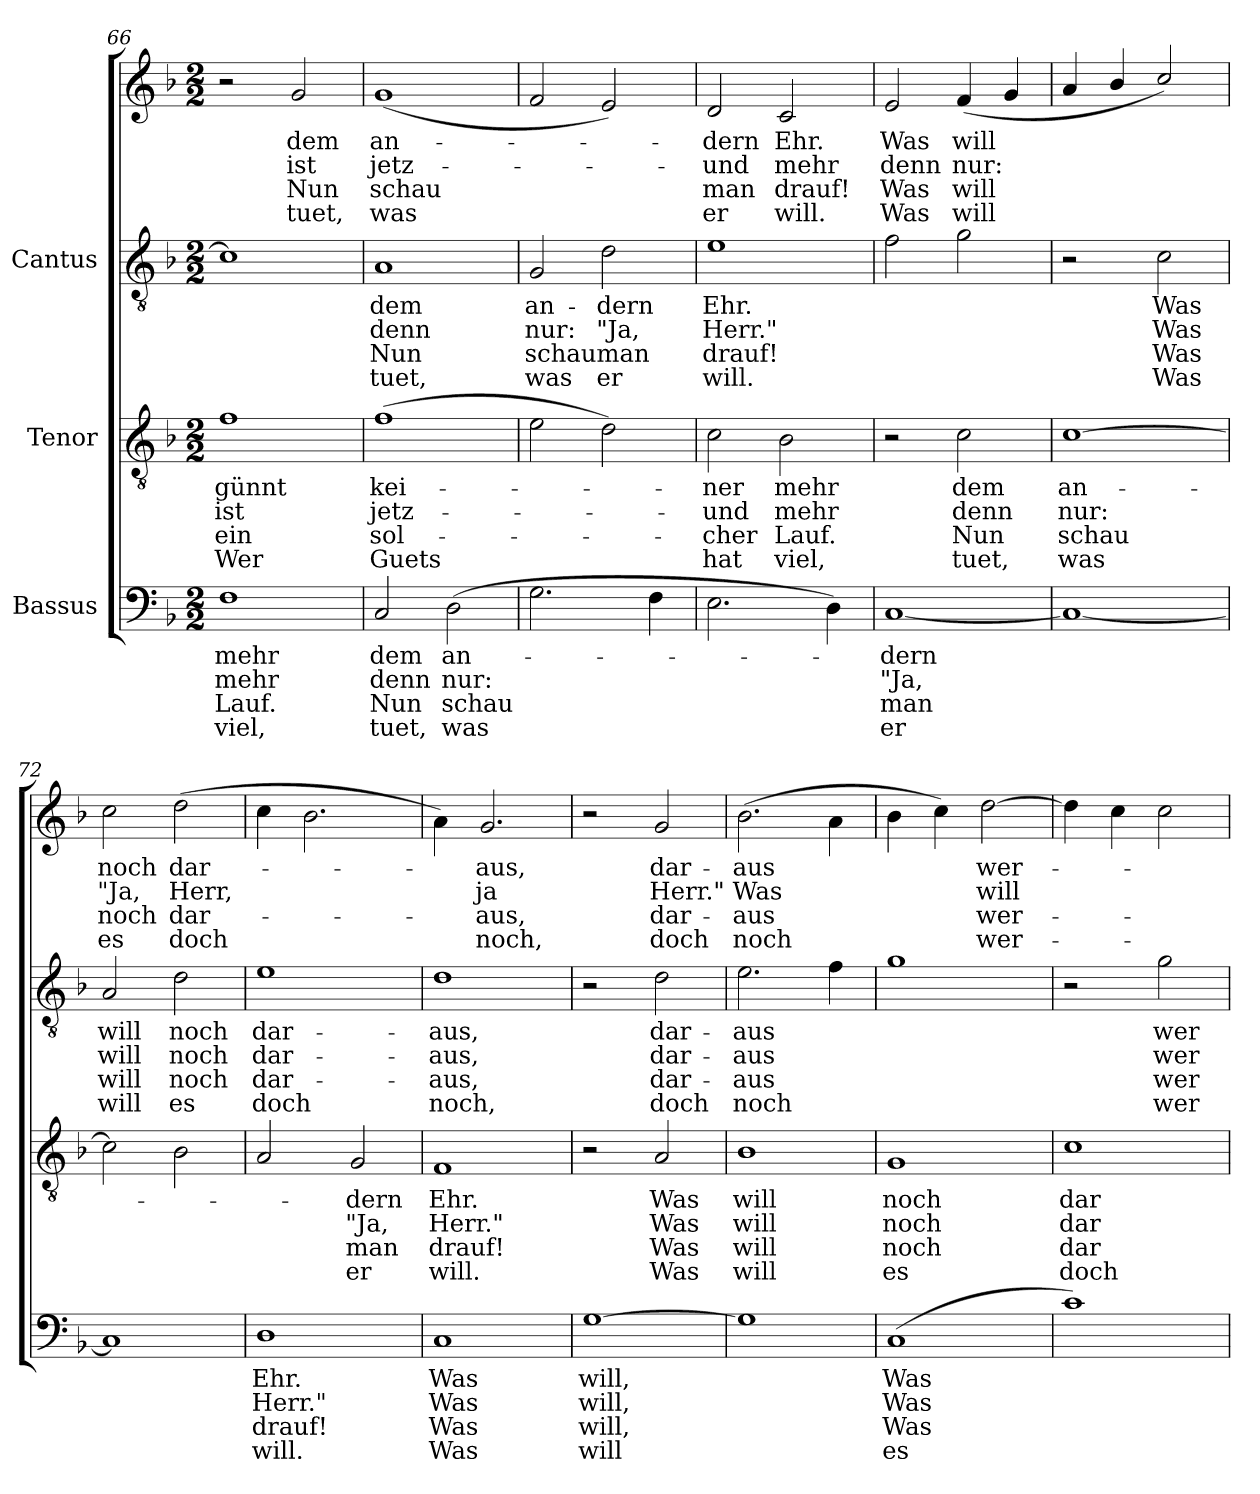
**kern	**text	**text	**text	**text	**kern	**text	**text	**text	**text	**kern	**text	**text	**text	**text	**kern	**text	**text	**text	**text
*part3	*part3	*part3	*part3	*part3	*part2	*part2	*part2	*part2	*part2	*part1	*part1	*part1	*part1	*part1	*part1	*part1	*part1	*part1	*part1
*staff4	*staff4	*staff4	*staff4	*staff4	*staff3	*staff3	*staff3	*staff3	*staff3	*staff2	*staff2	*staff2	*staff2	*staff2	*staff1	*staff1	*staff1	*staff1	*staff1
*I"Bassus	*	*	*	*	*I"Tenor	*	*	*	*	*I"Cantus	*	*	*	*	*	*	*	*	*
*clefF4	*	*	*	*	*clefGv2	*	*	*	*	*clefGv2	*	*	*	*	*clefG2	*	*	*	*
*k[b-]	*	*	*	*	*k[b-]	*	*	*	*	*k[b-]	*	*	*	*	*k[b-]	*	*	*	*
*F:	*	*	*	*	*F:	*	*	*	*	*F:	*	*	*	*	*F:	*	*	*	*
*M2/2	*	*	*	*	*M2/2	*	*	*	*	*M2/2	*	*	*	*	*M2/2	*	*	*	*
=66	=66	=66	=66	=66	=66	=66	=66	=66	=66	=66	=66	=66	=66	=66	=66	=66	=66	=66	=66
!	!LO:LY:b:cj	!LO:LY:b:cj	!LO:LY:b:cj	!LO:LY:b:cj	!	!LO:LY:b:cj	!LO:LY:b:cj	!LO:LY:b:cj	!LO:LY:b:cj	!	!	!	!	!	!	!	!	!	!
1F	mehr	mehr	Lauf.	viel,	1f	günnt	ist	ein	Wer	1c]	.	.	.	.	2r	.	.	.	.
!	!	!	!	!	!	!	!	!	!	!	!	!	!	!	!	!LO:LY:b:cj	!LO:LY:b:cj	!LO:LY:b:cj	!LO:LY:b:cj
.	.	.	.	.	.	.	.	.	.	.	.	.	.	.	2g/	dem	ist	Nun	tuet,
!!LO:LB:g=z
=67	=67	=67	=67	=67	=67	=67	=67	=67	=67	=67	=67	=67	=67	=67	=67	=67	=67	=67	=67
!	!LO:LY:b:cj	!LO:LY:b:cj	!LO:LY:b:cj	!LO:LY:b:cj	!	!LO:LY:b:cj	!LO:LY:b:cj	!LO:LY:b:cj	!LO:LY:b:cj	!	!LO:LY:b:cj	!LO:LY:b:cj	!LO:LY:b:cj	!LO:LY:b:cj	!	!LO:LY:b:cj	!LO:LY:b:cj	!LO:LY:b:cj	!LO:LY:b:cj
2C/	dem	denn	Nun	tuet,	(>1f	kei-	-jetz-	-sol-	-Guets	1A	dem	denn	Nun	tuet,	(<1g	an-	-jetz-	-schau	was
!	!LO:LY:b:cj	!LO:LY:b:cj	!LO:LY:b:cj	!LO:LY:b:cj	!	!	!	!	!	!	!	!	!	!	!	!	!	!	!
(>2D\	an-	-nur:	schau	was	.	.	.	.	.	.	.	.	.	.	.	.	.	.	.
!!LO:PB:g=z
=68	=68	=68	=68	=68	=68	=68	=68	=68	=68	=68	=68	=68	=68	=68	=68	=68	=68	=68	=68
!	!	!	!	!	!	!	!	!	!	!	!LO:LY:b:cj	!LO:LY:b:cj	!LO:LY:b:cj	!LO:LY:b:cj	!	!	!	!	!
2.G\	.	.	.	.	2e\	.	.	.	.	2G/	an-	-nur:	schau	was	2f/	.	.	.	.
!	!	!	!	!	!	!	!	!	!	!	!LO:LY:b:cj	!LO:LY:b:cj	!LO:LY:b:cj	!LO:LY:b:cj	!	!	!	!	!
.	.	.	.	.	2d\)	.	.	.	.	2d\	dern	"Ja,	man	er	2e/)	.	.	.	.
4F\	.	.	.	.	.	.	.	.	.	.	.	.	.	.	.	.	.	.	.
!!LO:LB:g=z
=69	=69	=69	=69	=69	=69	=69	=69	=69	=69	=69	=69	=69	=69	=69	=69	=69	=69	=69	=69
!	!	!	!	!	!	!LO:LY:b:cj	!LO:LY:b:cj	!LO:LY:b:cj	!LO:LY:b:cj	!	!LO:LY:b:cj	!LO:LY:b:cj	!LO:LY:b:cj	!LO:LY:b:cj	!	!LO:LY:b:cj	!LO:LY:b:cj	!LO:LY:b:cj	!LO:LY:b:cj
2.E\	.	.	.	.	2c\	ner	und	cher	hat	1e	Ehr.	Herr."	drauf!	will.	2d/	dern	und	man	er
!	!	!	!	!	!	!LO:LY:b:cj	!LO:LY:b:cj	!LO:LY:b:cj	!LO:LY:b:cj	!	!	!	!	!	!	!LO:LY:b:cj	!LO:LY:b:cj	!LO:LY:b:cj	!LO:LY:b:cj
.	.	.	.	.	2B-\	mehr	mehr	Lauf.	viel,	.	.	.	.	.	2c/	Ehr.	mehr	drauf!	will.
4D\)	.	.	.	.	.	.	.	.	.	.	.	.	.	.	.	.	.	.	.
!!LO:PB:g=z
=70	=70	=70	=70	=70	=70	=70	=70	=70	=70	=70	=70	=70	=70	=70	=70	=70	=70	=70	=70
!	!LO:LY:b:cj	!LO:LY:b:cj	!LO:LY:b:cj	!LO:LY:b:cj	!	!	!	!	!	!	!	!	!	!	!	!LO:LY:b:cj	!LO:LY:b:cj	!LO:LY:b:cj	!LO:LY:b:cj
[<1C	dern	"Ja,	man	er	2r	.	.	.	.	2f\	.	.	.	.	2e/	Was	denn	Was	Was
!	!	!	!	!	!	!LO:LY:b:cj	!LO:LY:b:cj	!LO:LY:b:cj	!LO:LY:b:cj	!	!	!	!	!	!	!LO:LY:b:cj	!LO:LY:b:cj	!LO:LY:b:cj	!LO:LY:b:cj
.	.	.	.	.	2c\	dem	denn	Nun	tuet,	2g\	.	.	.	.	(<4f/	will	nur:	will	will
!	!	!	!	!	!	!	!	!	!	!	!	!	!	!	!	!LO:LY:b:cj	!LO:LY:b:cj	!LO:LY:b:cj	!LO:LY:b:cj
.	.	.	.	.	.	.	.	.	.	.	.	.	.	.	4g/	.	.	.	.
!!LO:LB:g=z
=71	=71	=71	=71	=71	=71	=71	=71	=71	=71	=71	=71	=71	=71	=71	=71	=71	=71	=71	=71
!	!	!	!	!	!	!LO:LY:b:cj	!LO:LY:b:cj	!LO:LY:b:cj	!LO:LY:b:cj	!	!	!	!	!	!	!	!	!	!
1C_<	.	.	.	.	[>1c	an-	-nur:	schau	was	2r	.	.	.	.	4a/	.	.	.	.
.	.	.	.	.	.	.	.	.	.	.	.	.	.	.	4b-/	.	.	.	.
!	!	!	!	!	!	!	!	!	!	!	!LO:LY:b:cj	!LO:LY:b:cj	!LO:LY:b:cj	!LO:LY:b:cj	!	!	!	!	!
.	.	.	.	.	.	.	.	.	.	2c\	Was	Was	Was	Was	2cc/)	.	.	.	.
!!LO:PB:g=z
=72	=72	=72	=72	=72	=72	=72	=72	=72	=72	=72	=72	=72	=72	=72	=72	=72	=72	=72	=72
!	!	!	!	!	!	!	!	!	!	!	!LO:LY:b:cj	!LO:LY:b:cj	!LO:LY:b:cj	!LO:LY:b:cj	!	!LO:LY:b:cj	!LO:LY:b:cj	!LO:LY:b:cj	!LO:LY:b:cj
1C]	.	.	.	.	2c\]	.	.	.	.	2A/	will	will	will	will	2cc\	noch	"Ja,	noch	es
!	!	!	!	!	!	!	!	!	!	!	!LO:LY:b:cj	!LO:LY:b:cj	!LO:LY:b:cj	!LO:LY:b:cj	!	!LO:LY:b:cj	!LO:LY:b:cj	!LO:LY:b:cj	!LO:LY:b:cj
.	.	.	.	.	2B-\	.	.	.	.	2d\	noch	noch	noch	es	(>2dd\	dar-	-Herr,	dar-	-doch
!!LO:LB:g=z
=73	=73	=73	=73	=73	=73	=73	=73	=73	=73	=73	=73	=73	=73	=73	=73	=73	=73	=73	=73
!	!LO:LY:b:cj	!LO:LY:b:cj	!LO:LY:b:cj	!LO:LY:b:cj	!	!LO:LY:b:cj	!LO:LY:b:cj	!LO:LY:b:cj	!LO:LY:b:cj	!	!LO:LY:b:cj	!LO:LY:b:cj	!LO:LY:b:cj	!LO:LY:b:cj	!	!	!	!	!
1D	Ehr.	Herr."	drauf!	will.	2A/	.	.	.	.	1e	dar-	-dar-	-dar-	-doch	4cc\	.	.	.	.
.	.	.	.	.	.	.	.	.	.	.	.	.	.	.	2.b-\	.	.	.	.
!	!	!	!	!	!	!LO:LY:b:cj	!LO:LY:b:cj	!LO:LY:b:cj	!LO:LY:b:cj	!	!	!	!	!	!	!	!	!	!
.	.	.	.	.	2G/	dern	"Ja,	man	er	.	.	.	.	.	.	.	.	.	.
!!LO:PB:g=z
=74	=74	=74	=74	=74	=74	=74	=74	=74	=74	=74	=74	=74	=74	=74	=74	=74	=74	=74	=74
!	!LO:LY:b:cj	!LO:LY:b:cj	!LO:LY:b:cj	!LO:LY:b:cj	!	!LO:LY:b:cj	!LO:LY:b:cj	!LO:LY:b:cj	!LO:LY:b:cj	!	!LO:LY:b:cj	!LO:LY:b:cj	!LO:LY:b:cj	!LO:LY:b:cj	!	!LO:LY:b:cj	!LO:LY:b:cj	!LO:LY:b:cj	!LO:LY:b:cj
1C	Was	Was	Was	Was	1F	Ehr.	Herr."	drauf!	will.	1d	aus,	aus,	aus,	noch,	4a\)	.	.	.	.
!	!	!	!	!	!	!	!	!	!	!	!	!	!	!	!	!LO:LY:b:cj	!LO:LY:b:cj	!LO:LY:b:cj	!LO:LY:b:cj
.	.	.	.	.	.	.	.	.	.	.	.	.	.	.	2.g/	aus,	ja	aus,	noch,
!!LO:LB:g=z
=75	=75	=75	=75	=75	=75	=75	=75	=75	=75	=75	=75	=75	=75	=75	=75	=75	=75	=75	=75
!	!LO:LY:b:cj	!LO:LY:b:cj	!LO:LY:b:cj	!LO:LY:b:cj	!	!	!	!	!	!	!	!	!	!	!	!	!	!	!
[>1G	will,	will,	will,	will	2r	.	.	.	.	2r	.	.	.	.	2r	.	.	.	.
!	!	!	!	!	!	!LO:LY:b:cj	!LO:LY:b:cj	!LO:LY:b:cj	!LO:LY:b:cj	!	!LO:LY:b:cj	!LO:LY:b:cj	!LO:LY:b:cj	!LO:LY:b:cj	!	!LO:LY:b:cj	!LO:LY:b:cj	!LO:LY:b:cj	!LO:LY:b:cj
.	.	.	.	.	2A/	Was	Was	Was	Was	2d\	dar-	-dar-	-dar-	-doch	2g/	dar-	-Herr."	dar-	-doch
!!LO:PB:g=z
=76	=76	=76	=76	=76	=76	=76	=76	=76	=76	=76	=76	=76	=76	=76	=76	=76	=76	=76	=76
!	!	!	!	!	!	!LO:LY:b:cj	!LO:LY:b:cj	!LO:LY:b:cj	!LO:LY:b:cj	!	!LO:LY:b:cj	!LO:LY:b:cj	!LO:LY:b:cj	!LO:LY:b:cj	!	!LO:LY:b:cj	!LO:LY:b:cj	!LO:LY:b:cj	!LO:LY:b:cj
1G]	.	.	.	.	1B-	will	will	will	will	2.e\	aus	aus	aus	noch	(>2.b-\	aus	Was	aus	noch
!	!	!	!	!	!	!	!	!	!	!	!LO:LY:b:cj	!LO:LY:b:cj	!LO:LY:b:cj	!LO:LY:b:cj	!	!LO:LY:b:cj	!LO:LY:b:cj	!LO:LY:b:cj	!LO:LY:b:cj
.	.	.	.	.	.	.	.	.	.	4f\	.	.	.	.	4a\	.	.	.	.
!!LO:LB:g=z
=77	=77	=77	=77	=77	=77	=77	=77	=77	=77	=77	=77	=77	=77	=77	=77	=77	=77	=77	=77
!	!LO:LY:b:cj	!LO:LY:b:cj	!LO:LY:b:cj	!LO:LY:b:cj	!	!LO:LY:b:cj	!LO:LY:b:cj	!LO:LY:b:cj	!LO:LY:b:cj	!	!	!	!	!	!	!LO:LY:b:cj	!LO:LY:b:cj	!LO:LY:b:cj	!LO:LY:b:cj
(>1C	Was	Was	Was	es	1G	noch	noch	noch	es	1g	.	.	.	.	4b-\	.	.	.	.
!	!	!	!	!	!	!	!	!	!	!	!	!	!	!	!	!LO:LY:b:cj	!LO:LY:b:cj	!LO:LY:b:cj	!LO:LY:b:cj
.	.	.	.	.	.	.	.	.	.	.	.	.	.	.	4cc\)	.	.	.	.
!	!	!	!	!	!	!	!	!	!	!	!	!	!	!	!	!LO:LY:b:cj	!LO:LY:b:cj	!LO:LY:b:cj	!LO:LY:b:cj
.	.	.	.	.	.	.	.	.	.	.	.	.	.	.	[>2dd\	wer-	-will	wer-	-wer-
!!LO:PB:g=z
=78	=78	=78	=78	=78	=78	=78	=78	=78	=78	=78	=78	=78	=78	=78	=78	=78	=78	=78	=78
!	!	!	!	!	!	!LO:LY:b:cj	!LO:LY:b:cj	!LO:LY:b:cj	!LO:LY:b:cj	!	!	!	!	!	!	!	!	!	!
1c)	.	.	.	.	1c	dar-	-dar	dar-	-doch	2r	.	.	.	.	4dd\]	.	.	.	.
.	.	.	.	.	.	.	.	.	.	.	.	.	.	.	4cc\	.	.	.	.
!	!	!	!	!	!	!	!	!	!	!	!LO:LY:b:cj	!LO:LY:b:cj	!LO:LY:b:cj	!LO:LY:b:cj	!	!	!	!	!
.	.	.	.	.	.	.	.	.	.	2g\	-wer-	-wer-	-wer-	-wer-	2cc\	.	.	.	.
=	=	=	=	=	=	=	=	=	=	=	=	=	=	=	=	=	=	=	=
*-	*-	*-	*-	*-	*-	*-	*-	*-	*-	*-	*-	*-	*-	*-	*-	*-	*-	*-	*-
